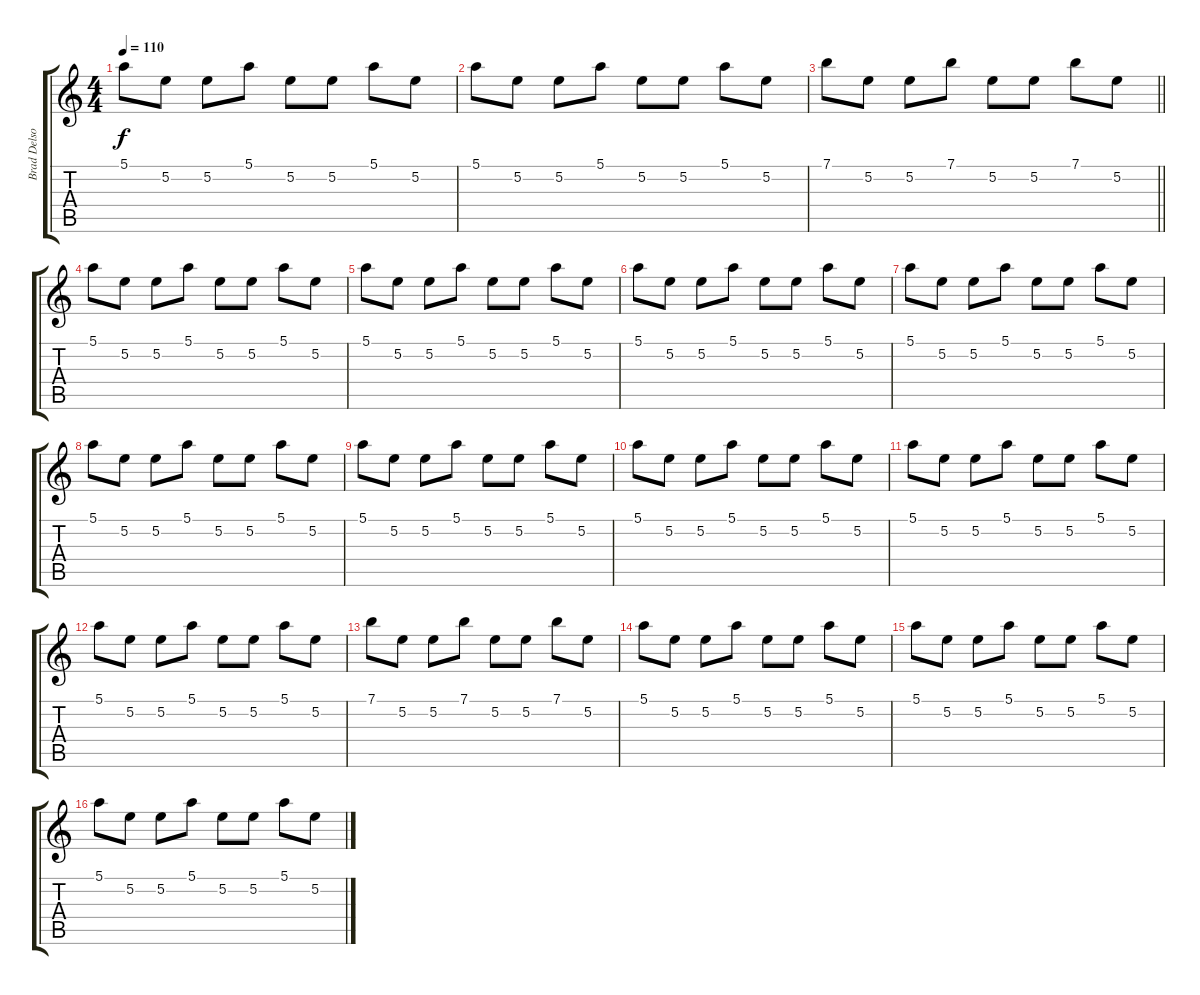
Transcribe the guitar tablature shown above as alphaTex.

\track ("Brad Delson [Gtr.2]" "Brad Delso") {instrument distortionguitar}
\staff {score tabs}
\tuning (E4 B3 G3 D3 A2 D2) {hide}
\ts (4 4)
\tempo 110
\clef g2
\ks c
5.1.8{dy f} 5.2.8 5.2.8 5.1.8 5.2.8 5.2.8 5.1.8 5.2.8 |
5.1.8 5.2.8 5.2.8 5.1.8 5.2.8 5.2.8 5.1.8 5.2.8 |
\barLineRight lightlight
7.1.8 5.2.8 5.2.8 7.1.8 5.2.8 5.2.8 7.1.8 5.2.8 |
5.1.8 5.2.8 5.2.8 5.1.8 5.2.8 5.2.8 5.1.8 5.2.8 |
5.1.8 5.2.8 5.2.8 5.1.8 5.2.8 5.2.8 5.1.8 5.2.8 |
5.1.8 5.2.8 5.2.8 5.1.8 5.2.8 5.2.8 5.1.8 5.2.8 |
5.1.8 5.2.8 5.2.8 5.1.8 5.2.8 5.2.8 5.1.8 5.2.8 |
5.1.8 5.2.8 5.2.8 5.1.8 5.2.8 5.2.8 5.1.8 5.2.8 |
5.1.8 5.2.8 5.2.8 5.1.8 5.2.8 5.2.8 5.1.8 5.2.8 |
5.1.8 5.2.8 5.2.8 5.1.8 5.2.8 5.2.8 5.1.8 5.2.8 |
5.1.8 5.2.8 5.2.8 5.1.8 5.2.8 5.2.8 5.1.8 5.2.8 |
5.1.8 5.2.8 5.2.8 5.1.8 5.2.8 5.2.8 5.1.8 5.2.8 |
7.1.8 5.2.8 5.2.8 7.1.8 5.2.8 5.2.8 7.1.8 5.2.8 |
5.1.8 5.2.8 5.2.8 5.1.8 5.2.8 5.2.8 5.1.8 5.2.8 |
5.1.8 5.2.8 5.2.8 5.1.8 5.2.8 5.2.8 5.1.8 5.2.8 |
5.1.8 5.2.8 5.2.8 5.1.8 5.2.8 5.2.8 5.1.8 5.2.8
